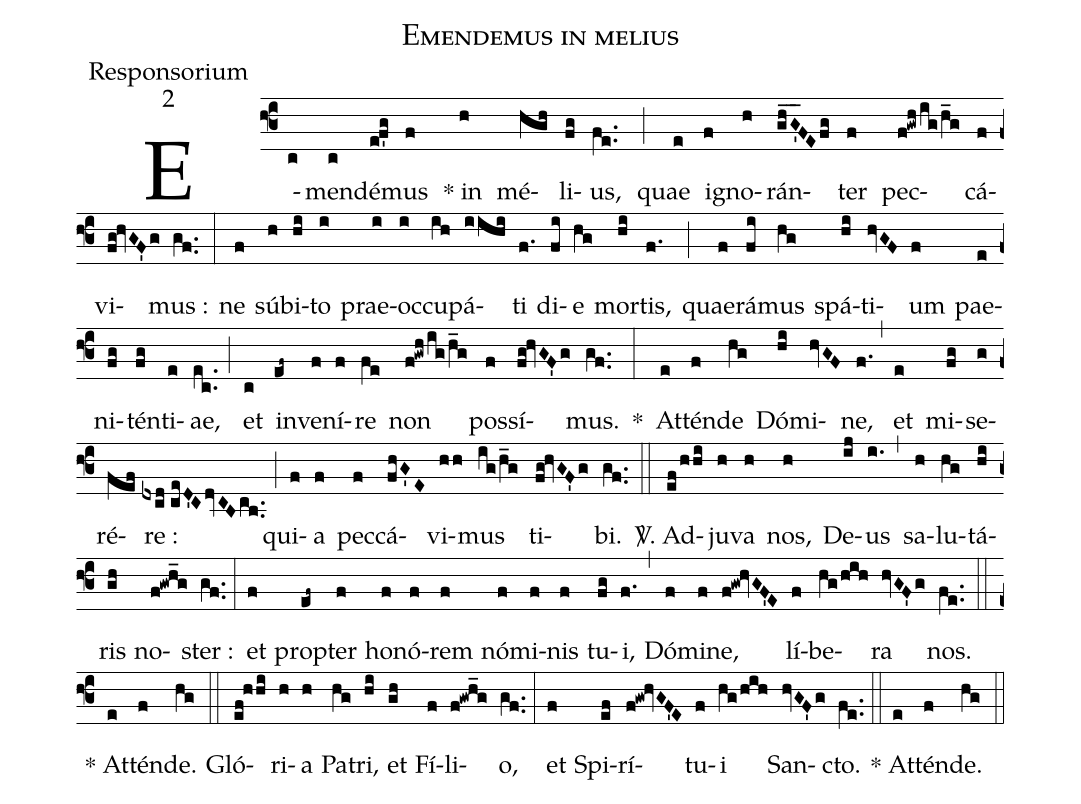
name:Emendemus in melius;
office-part:Responsorium;
mode:2;
%%
(f3) E(c)men(c)dé(ef'g)mus(f) * in(h) mé(hgh)li(fg)us,(fe..) (;) quae(e) i(f)gno(h)rán(gh_G'_FEfg)ter(f) pec(f!gwh/ig/h_g)cá(f)vi(fg!hvGF'g)mus :(gf..) (:) ne(f) sú(h)bi(hi)to(i) prae(i)oc(i)cu(ih)pá(iihi)ti(f.) di(fi)e(hg) mor(hi)tis,(f.) (;) quae(f)rá(fi)mus(hg) spá(hi)ti(hvGF)um(f) pae(e)ni(fg)tén(fg)ti(e)ae,(ec..) (;) et(c) in(ef~)ve(f)ní(f)re(fe) non(f!gwh/ig/h_g) pos(f)sí(fg!hvGF'g)mus.(gf..) *(:) At(e)tén(f)de(hg) Dó(hi)mi(hvGF)ne,(f.) (,) et(e) mi(fg)se(g)ré(fef)re :(dxcd//ceD'Cdv[ll:1]/CBcb..) (;) qui(f)a(f) pec(f)cá(fhG'E)vi(hh)mus(ig/h_g) ti(fg!hvGF'g)bi.(gf..) (::)
<sp>V/</sp>. Ad(ef/hhi)ju(h)va(h) nos,(h) De(ij)us(i.) (,) sa(h)lu(hg)tá(hi)ris(gh) no(f!gwh_g)ster :(gf..) (:) et(f) pro(ef~)pter(f) ho(f)nó(f)rem(f) nó(f)mi(f)nis(f) tu(fg)i,(f.) (,) Dó(f)mi(f)ne,(f!gw!hvGF'E) lí(f)be(hg/hih)ra(hvGF'g) nos.(fe..) (::) * At(e)tén(f)de.(hg) (::)
Gló(ef!hhi)ri(h)a(h) Pa(hg)tri,(hi) et(gh) Fí(f)li(f!gwh_g)o,(gf..) (:) et(f) Spi(ef)rí(f!gw!hvGF'E)tu(f)i(hg/hih) San(hvGF'g)cto.(fe..) (::) * At(e)tén(f)de.(hg) (::)
